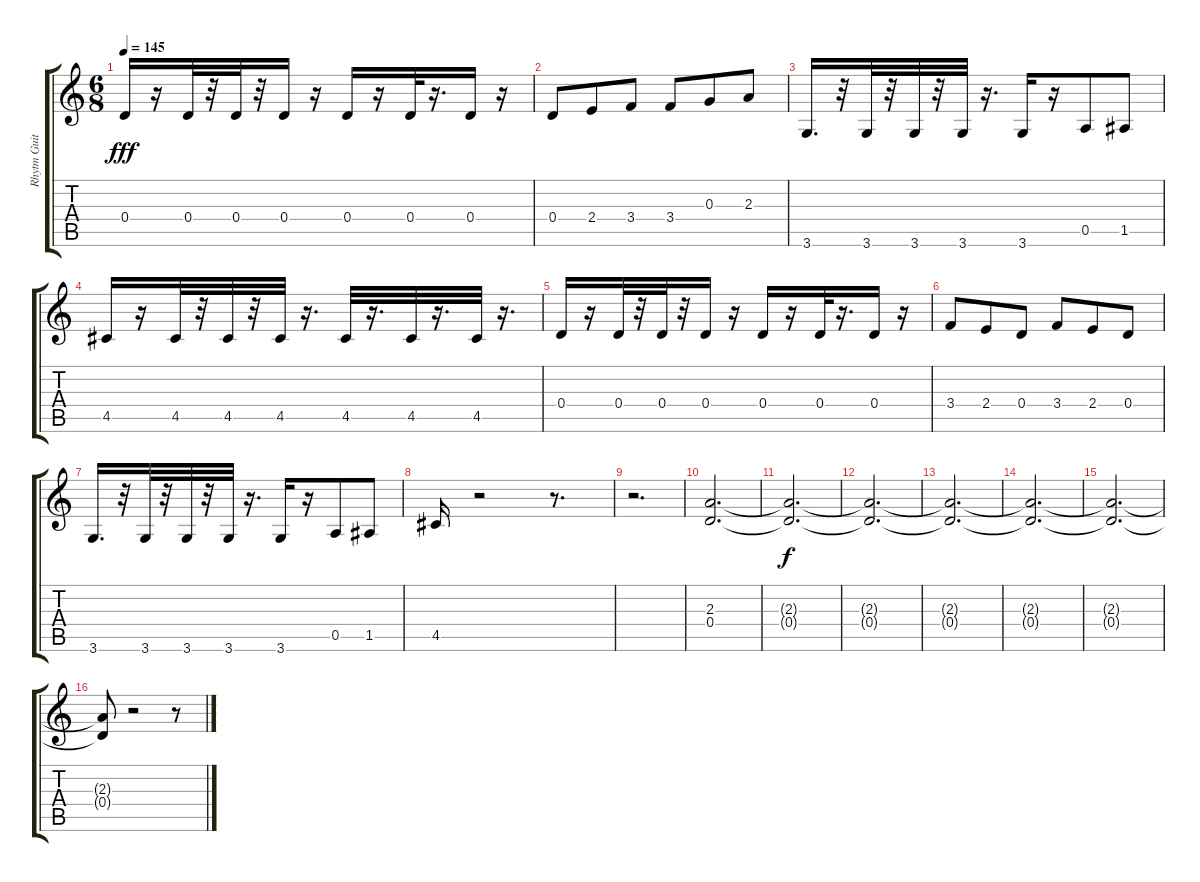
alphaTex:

\track ("Rhytm Guitar" "Rhytm Guit") {instrument distortionguitar}
\staff {score tabs}
\tuning (E4 B3 G3 D3 A2 E2) {hide}
\ts (6 8)
\tempo 145
\clef g2
\ks c
0.4.16{dy fff} r.16 0.4.32 r.32 0.4.32 r.32 0.4.16 r.16 0.4.16 r.16 0.4.32 r.16{d} 0.4.16 r.16 |
0.4.8 2.4.8 3.4.8 3.4.8 0.3.8 2.3.8 |
3.6.16{d} r.32 3.6.32 r.32 3.6.32 r.32 3.6.32 r.16{d} 3.6.16 r.16 0.5.8 1.5.8 |
4.5.16 r.16 4.5.32 r.32 4.5.32 r.32 4.5.32 r.16{d} 4.5.32 r.16{d} 4.5.32 r.16{d} 4.5.32 r.16{d} |
0.4.16 r.16 0.4.32 r.32 0.4.32 r.32 0.4.16 r.16 0.4.16 r.16 0.4.32 r.16{d} 0.4.16 r.16 |
3.4.8 2.4.8 0.4.8 3.4.8 2.4.8 0.4.8 |
3.6.16{d} r.32 3.6.32 r.32 3.6.32 r.32 3.6.32 r.16{d} 3.6.16 r.16 0.5.8 1.5.8 |
4.5.16 r.2 r.8{d} |
r.2{d} |
(2.3 0.4).2{d} |
(2.3{t} 0.4{t}).2{d dy f} |
(2.3{t} 0.4{t}).2{d} |
(2.3{t} 0.4{t}).2{d} |
(2.3{t} 0.4{t}).2{d} |
(2.3{t} 0.4{t}).2{d} |
(2.3{t} 0.4{t}).8 r.2 r.8
